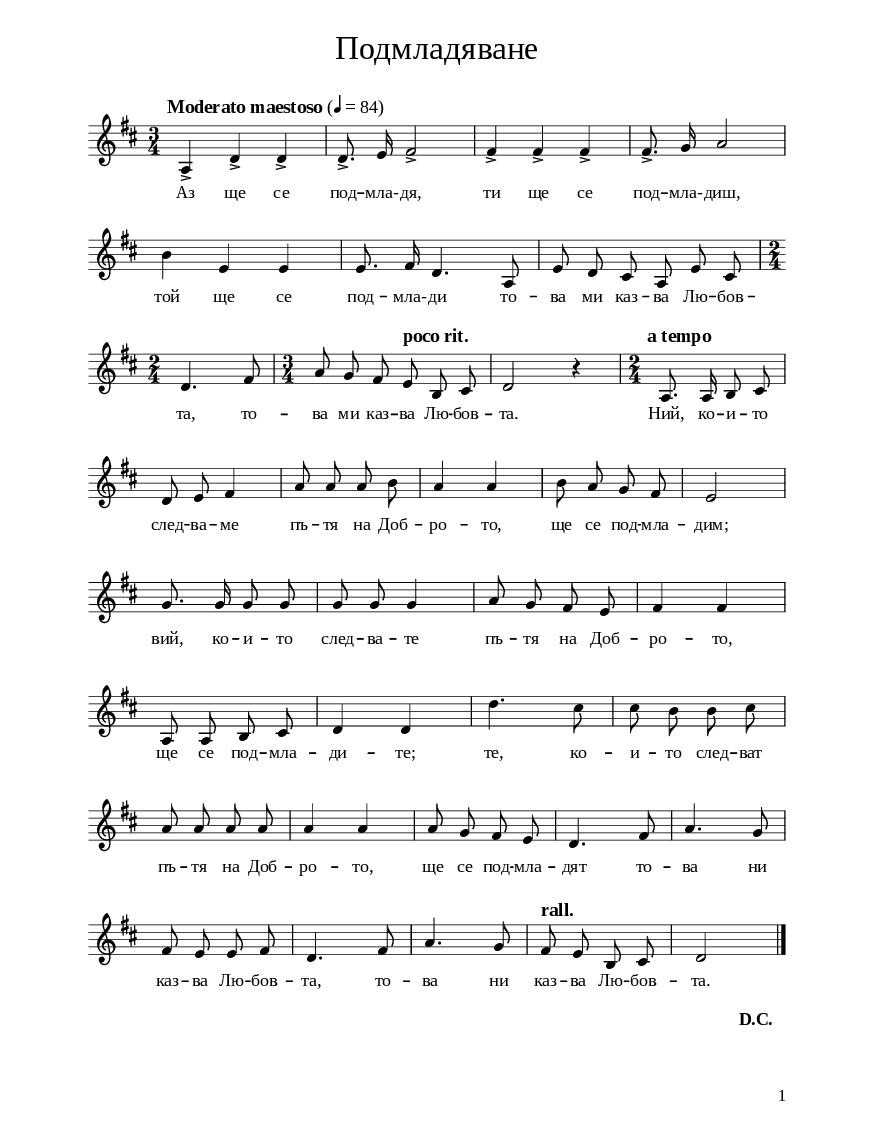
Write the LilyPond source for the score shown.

\version "2.24.2"

% include paper part and global functions
\include "include/globals.ily"

\bookpart {
  \label #'ref119
  \tocItem \markup "Подмладяване"
  \paper {
    print-all-headers = ##t
    print-page-number = ##t
    print-first-page-number = ##t

    % put page numbers on the bottom
    oddHeaderMarkup = \markup ""
    evenHeaderMarkup = \markup ""
    oddFooterMarkup = \markup
    \fill-line {
      ""
      \if \should-print-page-number \fromproperty #'page:page-number-string
    }
    evenFooterMarkup = \markup
    \fill-line {
      \if \should-print-page-number \fromproperty #'page:page-number-string
      ""
    }

    left-margin = 1.5\cm
    right-margin = 1.5\cm
    top-margin = 1.6\cm
    bottom-margin = 1.2\cm
    ragged-bottom = ##t % do not spread the staves to fill the whole vertical space

    % change distance between staves
    system-system-spacing =
    #'((basic-distance . 11)
       (minimum-distance . 6)
       (padding . 1)
       (stretchability . 12))
  }
  \score {
    \include "include/score-layout.ily"

    \new Voice \absolute {
      \clef treble
      \key d \major
      \time 3/4
      \tempoFunc "Moderato maestoso" 4 "84"
      \autoBeamOff
      a4 -> d'4 ->  % 2
      d'4 -> | d'8. -> e'16  % 3
      fis'2 -> | % 4
      fis'4 -> fis'4 ->  % 5
      fis'4 -> | fis'8. -> g'16  % 6
      a'2 \break |

      b'4 e'4  % 8
      e'4 | e'8. fis'16  % 9
      d'4. a8 | e'8  d'8 cis'8 a8 e'8 cis'8 \break | % 11
      \time 2/4  d'4. fis'8 | % 12
      \time 3/4  a'8 g'8 fis'8 \tempo "poco rit." e'8 b8 cis'8
      | % 13
        d'2 r4 | % 14
      \time 2/4
      \tempo "a tempo" a8. a16 b8 cis'8 \break | % 15
      d'8 e'8 fis'4 | % 16
      a'8 a'8 a'8 b'8 | % 17
      a'4 a'4 | % 18
      b'8 a'8 g'8 fis'8 | % 19
      e'2 \break |
      g'8. g'16 g'8 g'8 | % 21
      g'8 g'8 g'4 | % 22
      a'8 g'8 fis'8 e'8 | % 23
      fis'4 fis'4 \break | % 24
      a8 a8 b8 cis'8 | % 25
      d'4 d'4 | % 26
      d''4. cis''8 | % 27
      cis''8 b'8 b'8 cis''8 \break | % 28
      a'8 a'8 a'8 a'8 | % 29
      a'4 a'4 |
      a'8 g'8 fis'8 e'8 | % 31
      d'4. fis'8 | % 32
      a'4. g'8 \break | % 33
      fis'8 e'8 e'8 fis'8 | % 34
      d'4. fis'8 | % 35
      a'4. g'8 | % 36
      \tempo "rall." fis'8 e'8 b8 cis'8 | % 37
      d'2  \bar "|."
    }

    \addlyrics {
      Аз   ще   се
      под  --  "мла-"  --  дя,   ти   ще   се   под  --  "мла-"  --  диш,
      той   ще   се   под  --  "мла-"  --  ди   то  --  ва   ми   каз  --
      ва   Лю  --  бов  --  та,   то  --  ва   ми   каз  --  ва   Лю  --
      бов  --  та.   Ний,   ко  --  и  --  то   след  --  ва  --  ме
      пъ  --  тя   на   Доб  --  ро  --  то,   ще   се   под  --  мла  --
      дим;   вий,   ко  --  и  --  то   след  --  ва  --  те   пъ  --
      тя   на   Доб  --  ро  --  то,   ще   се   под  --  мла  --  ди  --
      те;   те,   ко  --  и  --  то   след  --  ват   пъ  --  тя   на
      Доб  --  ро  --  то,   ще   се   под  --  мла  --  дят   то  --
      ва   ни   каз  --  ва   Лю  --  бов  --  та,   то  --  ва   ни
      каз  --  ва   Лю  --  бов  --  та.
    }

    \header {
      title = \titleFunc "Подмладяване" "Podmladjavane"
    }

    \midi{}

  } % score

  \markup \dc-one "D.C."



} % bookpart
